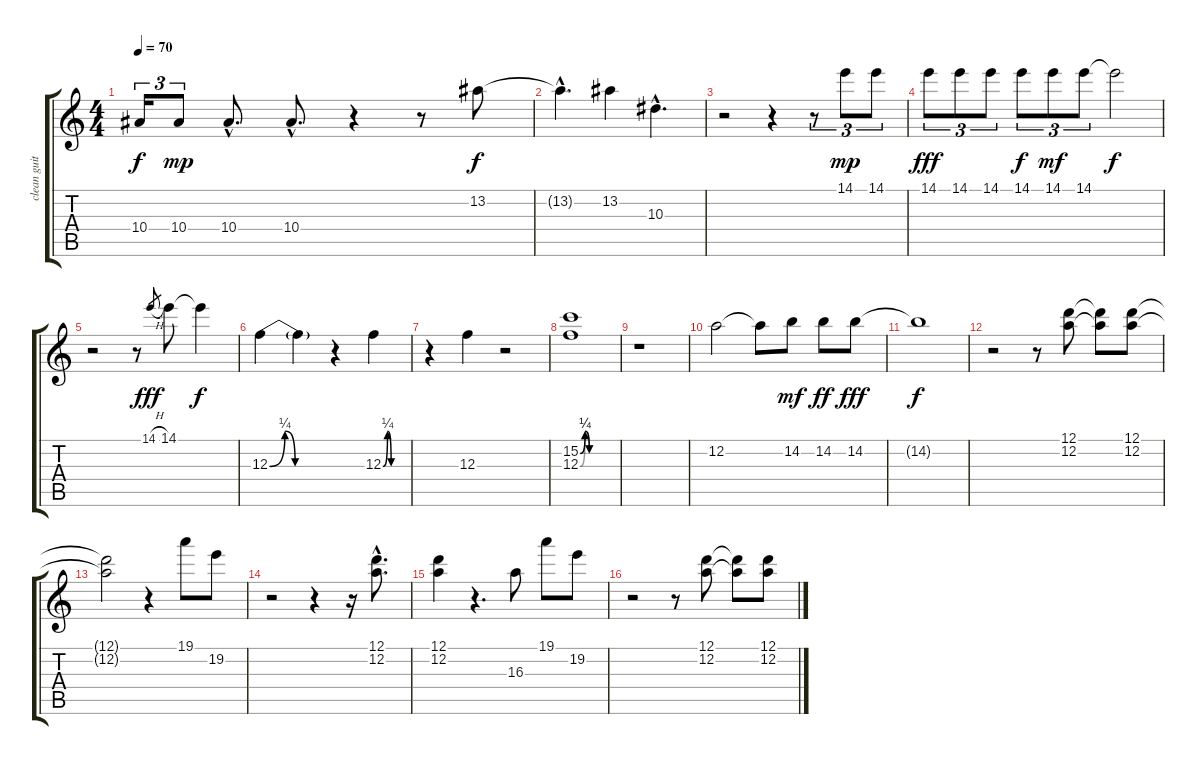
\track ("clean guitar2" "clean guit") {instrument electricguitarclean}
\staff {score tabs}
\tuning (D4 A3 F3 C3 G2 D2) {hide}
\ts (4 4)
\tempo 70
\clef g2
\ks c
10.4{t}.16{tu (3 2) dy f} 10.4.8{tu (3 2) dy mp} 10.4{hac}.8{d} 10.4{hac}.8{d} r.4 r.8 13.2.8{dy f} |
13.2{hac t}.4{d} 13.2.4 10.3{hac}.4{d} |
r.2 r.4 r.8{tu (3 2)} 14.1.8{tu (3 2) dy mp} 14.1.8{tu (3 2)} |
14.1.8{tu (3 2) dy fff} 14.1.8{tu (3 2)} 14.1.8{tu (3 2)} 14.1.8{tu (3 2) dy f} 14.1.8{tu (3 2) dy mf} 14.1.8{tu (3 2)} 14.1{t}.2{dy f} |
r.2 r.8 14.1{h}.8{gr dy fff} 14.1.8 14.1{t}.4{dy f} |
12.3{be (custom 0 0 15 1 25 0 45 0 60 0)}.4 12.3{t}.4 r.4 12.3{be (custom 0 0 11 1 20 0 45 0 60 0)}.4 |
r.4 12.3.4 r.2 |
(15.2{be (custom 0 0 8 1 15 0 45 0 60 0)} 12.3{be (custom 0 0 8 1 15 0 45 0 60 0)}).1 |
r.1 |
12.2.2 12.2{t}.8 14.2.8{dy mf} 14.2.8{dy ff} 14.2.8{dy fff} |
14.2{t}.1{dy f} |
r.2 r.8 (12.1 12.2).8 (12.1{t} 12.2{t}).8 (12.1 12.2).8 |
(12.1{t} 12.2{t}).2 r.4 19.1.8 19.2.8 |
r.2 r.4 r.16 (12.1{hac} 12.2{hac}).8{d} |
(12.1 12.2).4 r.4{d} 16.3.8 19.1.8 19.2.8 |
r.2 r.8 (12.1 12.2).8 (12.1{t} 12.2{t}).8 (12.1 12.2).8
